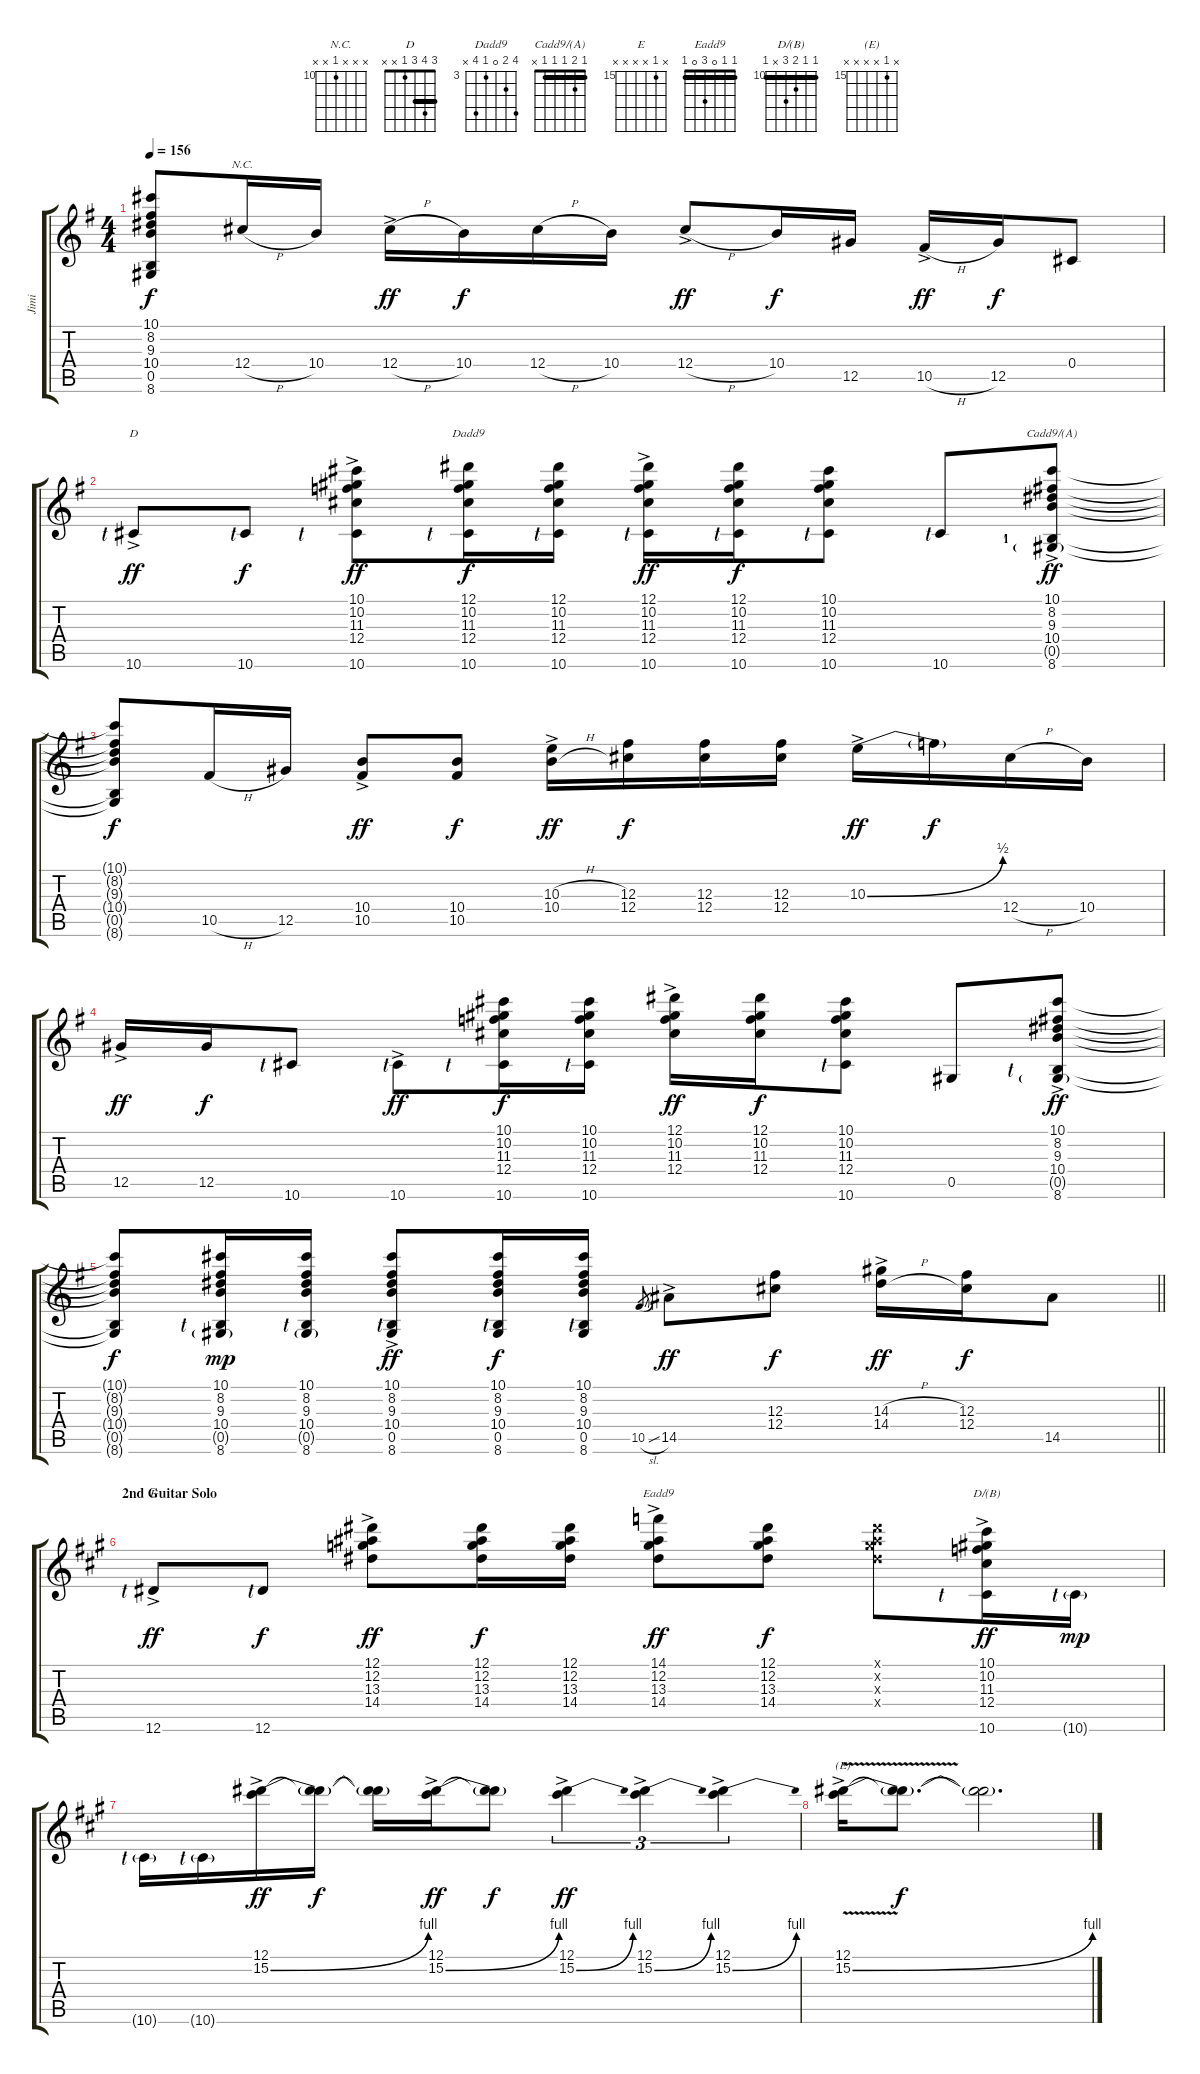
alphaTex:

\track ("Jimi" "Jimi") {instrument overdrivenguitar}
\staff {score tabs}
\tuning (Eb4 Bb3 Gb3 Db3 Ab2 Eb2) {hide}
\chord ("N.C." x x x 10 x x) {firstfret 10}
\chord ("D" 3 4 3 1 x x) {barre 3}
\chord ("Dadd9" 6 4 0 3 6 x) {firstfret 3}
\chord ("Cadd9/(A)" 1 2 1 1 1 x) {barre 1}
\chord ("E" x 15 x x x x) {firstfret 15}
\chord ("Eadd9" 1 1 0 3 0 1) {barre 1}
\chord ("D/(B)" 10 10 11 12 x 10) {firstfret 10 barre 10}
\chord ("(E)" x 15 x x x x) {firstfret 15}
\ts (4 4)
\tempo 156
\clef g2
\ks g
(10.1{t} 8.2{t} 9.3{t} 10.4{t} 0.5{t} 8.6{t}).8{dy f} 12.4{h}.16{ch "N.C."} 10.4.16 12.4{h ac}.16{dy ff} 10.4.16{dy f} 12.4{h}.16 10.4.16 12.4{h ac}.8{dy ff} 10.4.16{dy f} 12.5.16 10.5{h ac}.16{dy ff} 12.5.16{dy f} 0.4.8 |
10.6{ac lf 1}.8{ch "D" dy ff} 10.6{lf 1}.8{dy f} (10.1{ac} 10.2{ac} 11.3{ac} 12.4{ac} 10.6{ac lf 1}).8{dy ff} (12.1 10.2 11.3 12.4 10.6{lf 1}).16{ch "Dadd9" dy f} (12.1 10.2 11.3 12.4 10.6{lf 1}).16 (12.1{ac} 10.2{ac} 11.3{ac} 12.4{ac} 10.6{ac lf 1}).16{dy ff} (12.1 10.2 11.3 12.4 10.6{lf 1}).16{dy f} (10.1 10.2 11.3 12.4 10.6{lf 1}).8 10.6{lf 1}.8 (10.1{ac} 8.2{ac} 9.3{ac} 10.4{ac} 0.5{g} 8.6{ac lf 2}).8{ch "Cadd9/(A)" dy ff} |
(10.1{t} 8.2{t} 9.3{t} 10.4{t} 0.5{t} 8.6{t}).8{dy f} 10.5{h}.16 12.5.16 (10.4{ac} 10.5{ac}).8{dy ff} (10.4 10.5).8{dy f} (10.3{h ac} 10.4{h ac}).16{dy ff} (12.3 12.4).16{dy f} (12.3 12.4).16 (12.3 12.4).16 10.3{be (bend 0 0 60 2) ac}.16{dy ff} 10.3{t}.16{dy f} 12.4{h}.16 10.4.16 |
12.5{ac}.16{dy ff} 12.5.16{dy f} 10.6{lf 1}.8 10.6{ac lf 1}.8{dy ff} (10.1 10.2 11.3 12.4 10.6{lf 1}).16{dy f} (10.1 10.2 11.3 12.4 10.6{lf 1}).16 (12.1{ac} 10.2{ac} 11.3{ac} 12.4{ac}).16{dy ff} (12.1 10.2 11.3 12.4).16{dy f} (10.1 10.2 11.3 12.4 10.6{lf 1}).8 0.5.8 (10.1{ac} 8.2{ac} 9.3{ac} 10.4{ac} 0.5{g} 8.6{ac lf 1}).8{dy ff} |
\barLineRight lightlight
(10.1{t} 8.2{t} 9.3{t} 10.4{t} 0.5{t} 8.6{t}).8{dy f} (10.1 8.2 9.3 10.4 0.5{g} 8.6{lf 1}).16{dy mp} (10.1 8.2 9.3 10.4 0.5{g} 8.6{lf 1}).16 (10.1{ac} 8.2{ac} 9.3{ac} 10.4{ac} 0.5{ac} 8.6{ac lf 1}).8{dy ff} (10.1 8.2 9.3 10.4 0.5 8.6{lf 1}).16{dy f} (10.1 8.2 9.3 10.4 0.5 8.6{lf 1}).16 10.5{sl}.8{gr} 14.5{ac}.8{dy ff} (12.3 12.4).8{dy f} (14.3{h ac} 14.4{h ac}).16{dy ff} (12.3 12.4).16{dy f} 14.5.8 |
\section ("" "2nd Guitar Solo")
\ks a
12.6{ac lf 1}.8{ch "E" dy ff volume 14} 12.6{lf 1}.8{dy f} (12.1{ac} 12.2{ac} 13.3{ac} 14.4{ac}).8{dy ff} (12.1 12.2 13.3 14.4).16{dy f} (12.1 12.2 13.3 14.4).16 (14.1{ac} 12.2{ac} 13.3{ac} 14.4{ac}).8{ch "Eadd9" dy ff} (12.1 12.2 13.3 14.4).8{dy f} (12.1{x} 12.2{x} 13.3{x} 14.4{x}).8 (10.1{ac} 10.2{ac} 11.3{ac} 12.4{ac} 10.6{ac lf 1}).16{ch "D/(B)" dy ff} 10.6{g lf 1}.16{dy mp} |
10.6{g lf 1}.16 10.6{g lf 1}.16 (12.1{ac} 15.2{be (bend 0 0 60 4) ac}).16{dy ff volume 16} (12.1{t} 15.2{t}).16{dy f} (12.1{t} 15.2{t}).16 (12.1{ac} 15.2{be (bend 0 0 60 4) ac}).16{dy ff} (12.1{t} 15.2{t}).8{dy f} (12.1{ac} 15.2{be (bend 0 0 60 4) ac}).4{tu (3 2) dy ff} (12.1{ac} 15.2{be (bend 0 0 60 4) ac}).4{tu (3 2)} (12.1{ac} 15.2{be (bend 0 0 60 4) ac}).4{tu (3 2)} |
(12.1{ac} 15.2{be (bend 0 0 60 4) v ac}).16{ch "(E)"} (12.1{t} 15.2{t}).8{d dy f} (12.1{t} 15.2{t}).2{d}
